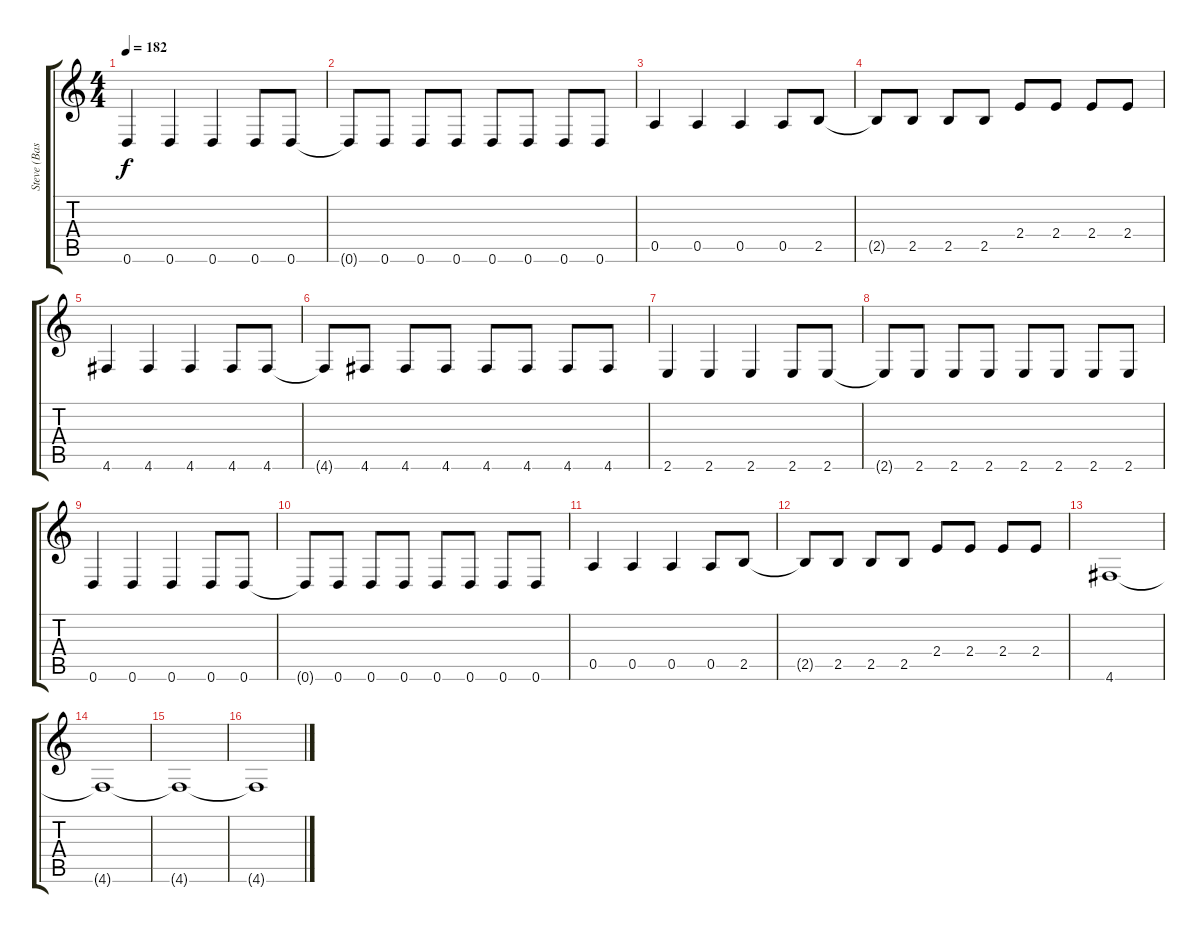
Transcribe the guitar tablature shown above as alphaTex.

\track ("Steve (Bass)" "Steve (Bas") {instrument electricbassfinger}
\staff {score tabs}
\tuning (E4 B3 G3 D3 A2 D2) {hide}
\ts (4 4)
\tempo 182
\clef g2
\ks c
0.6.4{dy f} 0.6.4 0.6.4 0.6.8 0.6.8 |
0.6{t}.8 0.6.8 0.6.8 0.6.8 0.6.8 0.6.8 0.6.8 0.6.8 |
0.5.4 0.5.4 0.5.4 0.5.8 2.5.8 |
2.5{t}.8 2.5.8 2.5.8 2.5.8 2.4.8 2.4.8 2.4.8 2.4.8 |
4.6.4 4.6.4 4.6.4 4.6.8 4.6.8 |
4.6{t}.8 4.6.8 4.6.8 4.6.8 4.6.8 4.6.8 4.6.8 4.6.8 |
2.6.4 2.6.4 2.6.4 2.6.8 2.6.8 |
2.6{t}.8 2.6.8 2.6.8 2.6.8 2.6.8 2.6.8 2.6.8 2.6.8 |
0.6.4 0.6.4 0.6.4 0.6.8 0.6.8 |
0.6{t}.8 0.6.8 0.6.8 0.6.8 0.6.8 0.6.8 0.6.8 0.6.8 |
0.5.4 0.5.4 0.5.4 0.5.8 2.5.8 |
2.5{t}.8 2.5.8 2.5.8 2.5.8 2.4.8 2.4.8 2.4.8 2.4.8 |
4.6.1 |
4.6{t}.1 |
4.6{t}.1 |
4.6{t}.1
